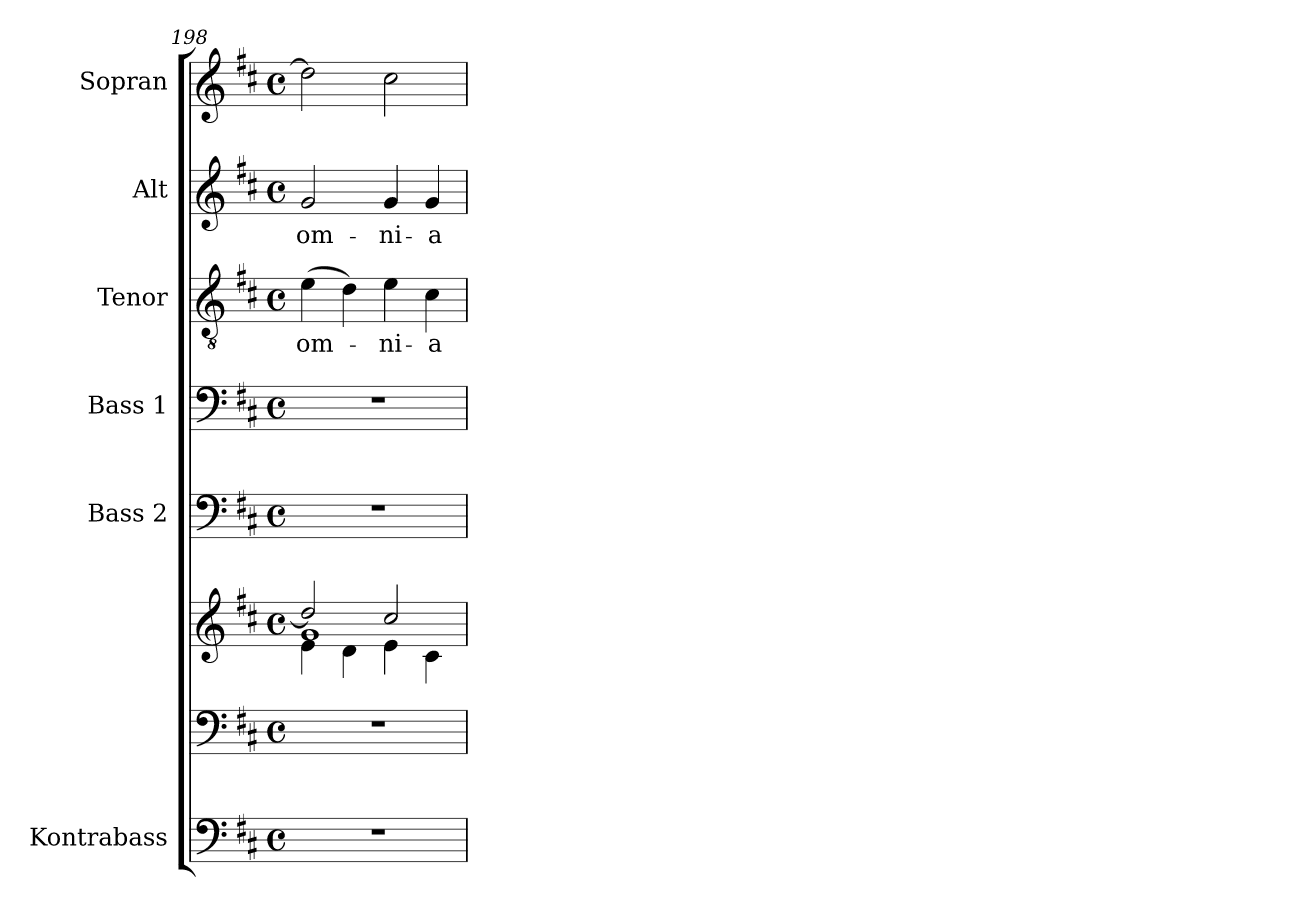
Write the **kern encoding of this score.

**kern	**kern	**kern	**kern	**kern	**kern	**text	**kern	**text	**kern
*part7	*part6	*part6	*part5	*part4	*part3	*part3	*part2	*part2	*part1
*staff8	*staff7	*staff6	*staff5	*staff4	*staff3	*staff3	*staff2	*staff2	*staff1
*I"Kontrabass	*	*	*I"Bass 2	*I"Bass 1	*I"Tenor	*	*I"Alt	*	*I"Sopran
*I'Kb.	*	*	*I'B. 2	*I'B. 1	*I'T.	*	*I'A.	*	*I'S.
!!LO:LB:g=z
*clefF4	*clefF4	*clefG2	*clefF4	*clefF4	*clefGv2	*	*clefG2	*	*clefG2
*ITrd7c12	*	*	*	*	*	*	*	*	*
*k[f#c#]	*k[f#c#]	*k[f#c#]	*k[f#c#]	*k[f#c#]	*k[f#c#]	*	*k[f#c#]	*	*k[f#c#]
*D:	*D:	*D:	*D:	*D:	*D:	*	*D:	*	*D:
*M4/4	*M4/4	*M4/4	*M4/4	*M4/4	*M4/4	*	*M4/4	*	*M4/4
*met(c)	*met(c)	*met(c)	*met(c)	*met(c)	*met(c)	*	*met(c)	*	*met(c)
=198	=198	=198	=198	=198	=198	=198	=198	=198	=198
*	*	*^	*	*	*	*	*	*	*
*	*	*	*^	*	*	*	*	*	*	*
!	!	!	!	!	!	!	!	!LO:LY:b	!	!LO:LY:b	!
1r	1r	2dd/]	4e\	1g	1r	1r	(>4e\	om-	2g/	om-	2dd\]
.	.	.	4d\	.	.	.	4d\)	.	.	.	.
!	!	!	!	!	!	!	!	!LO:LY:b	!	!LO:LY:b	!
.	.	2cc#/	4e\	.	.	.	4e\	-ni-	4g/	-ni-	2cc#\
!	!	!	!	!	!	!	!	!LO:LY:b	!	!LO:LY:b	!
.	.	.	4c#\	.	.	.	4c#\	-a	4g/	-a	.
*	*	*v	*v	*v	*	*	*	*	*	*	*
=	=	=	=	=	=	=	=	=	=
*-	*-	*-	*-	*-	*-	*-	*-	*-	*-
